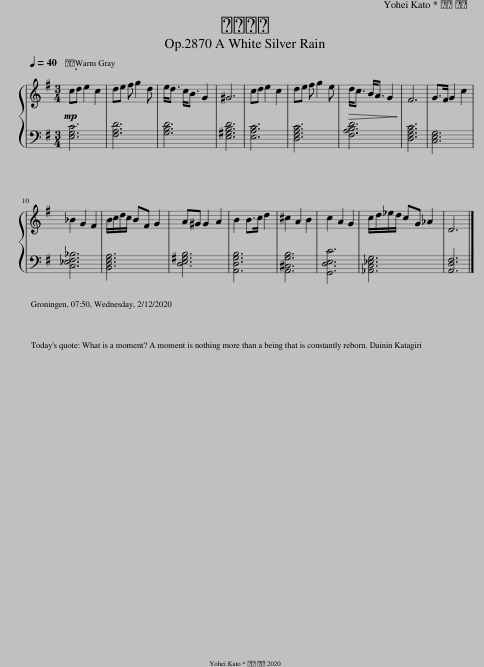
X:1
%%score { 1 | 2 }
L:1/8
Q:1/4=40
M:3/4
I:linebreak $
K:G
V:1 treble
V:2 bass
V:1
!mp! cd e2 c2 | de f g2 d | e<d c<B G2 | ^G6 | cd e2 c2 | %5
 de f g2 e |!>(! d<c B<A G2!>)! | F6 | G>F G2 c2 |$ _B2 G2 F2 | %10
 B/c/d/c/ BF G2 | A^G G2 A2 | B2 B>c d2 | ^c2 A2 B2 | c2 A2 G2 | %15
 c/d/_e/d/ cG _A2 | D6 |] %17
V:2
 [E,G,C]6 | [F,A,D]6 | [G,B,D]6 | [E,^G,B,D]6 | [E,A,C]6 | %5
 [D,F,A,C]6 | [F,A,B,D]6 | [D,F,A,C]6 | [C,E,G,]6 |$ [C,_E,F,_B,]6 | %10
 [B,,D,F,A,]6 | [D,E,^G,B,]6 | [A,,D,G,B,]6 | [A,,^C,G,B,]6 | [G,,D,E,C]6 | %15
 [_A,,C,_E,G,]6 | [A,,D,F,]6 |] %17
